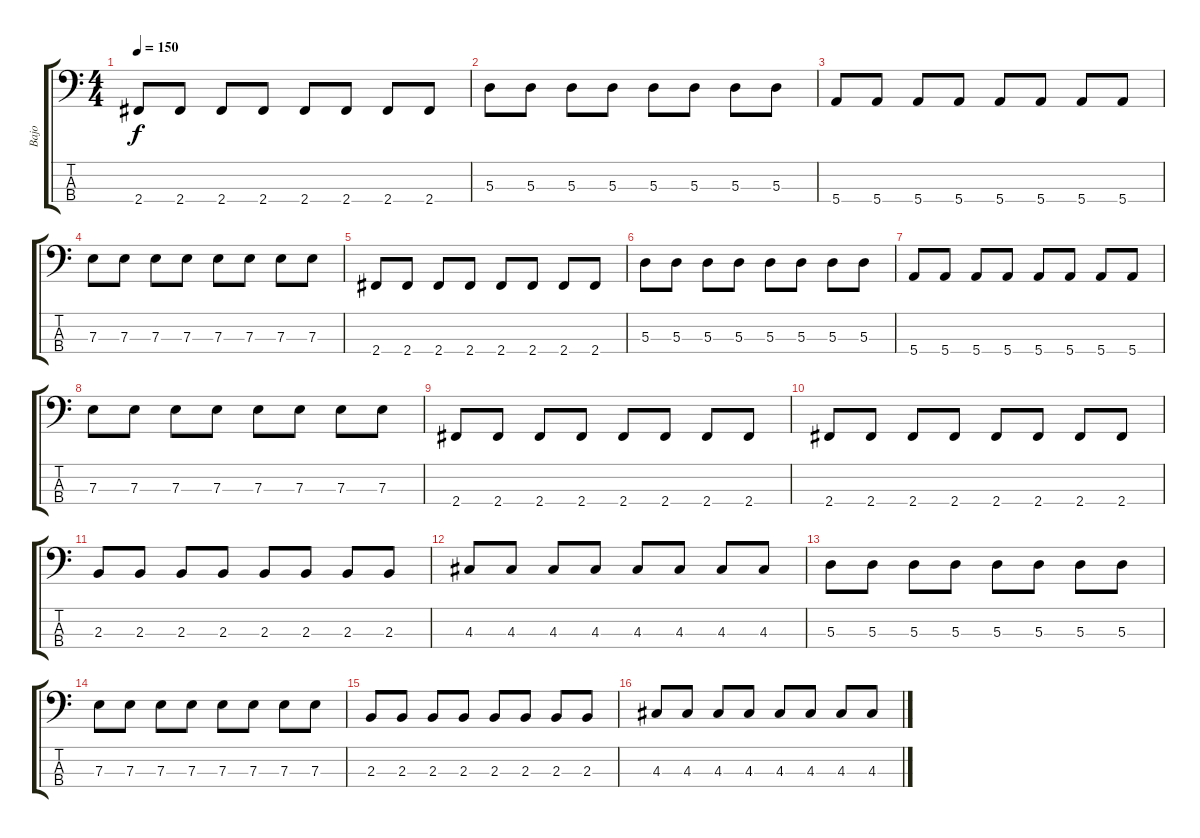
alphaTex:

\track ("Bajo" "Bajo") {instrument electricbassfinger}
\staff {score tabs}
\tuning (G2 D2 A1 E1) {hide}
\ts (4 4)
\tempo 150
\clef f4
\ks c
2.4.8{dy f} 2.4.8 2.4.8 2.4.8 2.4.8 2.4.8 2.4.8 2.4.8 |
5.3.8 5.3.8 5.3.8 5.3.8 5.3.8 5.3.8 5.3.8 5.3.8 |
5.4.8 5.4.8 5.4.8 5.4.8 5.4.8 5.4.8 5.4.8 5.4.8 |
7.3.8 7.3.8 7.3.8 7.3.8 7.3.8 7.3.8 7.3.8 7.3.8 |
2.4.8 2.4.8 2.4.8 2.4.8 2.4.8 2.4.8 2.4.8 2.4.8 |
5.3.8 5.3.8 5.3.8 5.3.8 5.3.8 5.3.8 5.3.8 5.3.8 |
5.4.8 5.4.8 5.4.8 5.4.8 5.4.8 5.4.8 5.4.8 5.4.8 |
7.3.8 7.3.8 7.3.8 7.3.8 7.3.8 7.3.8 7.3.8 7.3.8 |
2.4.8 2.4.8 2.4.8 2.4.8 2.4.8 2.4.8 2.4.8 2.4.8 |
2.4.8 2.4.8 2.4.8 2.4.8 2.4.8 2.4.8 2.4.8 2.4.8 |
2.3.8 2.3.8 2.3.8 2.3.8 2.3.8 2.3.8 2.3.8 2.3.8 |
4.3.8 4.3.8 4.3.8 4.3.8 4.3.8 4.3.8 4.3.8 4.3.8 |
5.3.8 5.3.8 5.3.8 5.3.8 5.3.8 5.3.8 5.3.8 5.3.8 |
7.3.8 7.3.8 7.3.8 7.3.8 7.3.8 7.3.8 7.3.8 7.3.8 |
2.3.8 2.3.8 2.3.8 2.3.8 2.3.8 2.3.8 2.3.8 2.3.8 |
4.3.8 4.3.8 4.3.8 4.3.8 4.3.8 4.3.8 4.3.8 4.3.8
